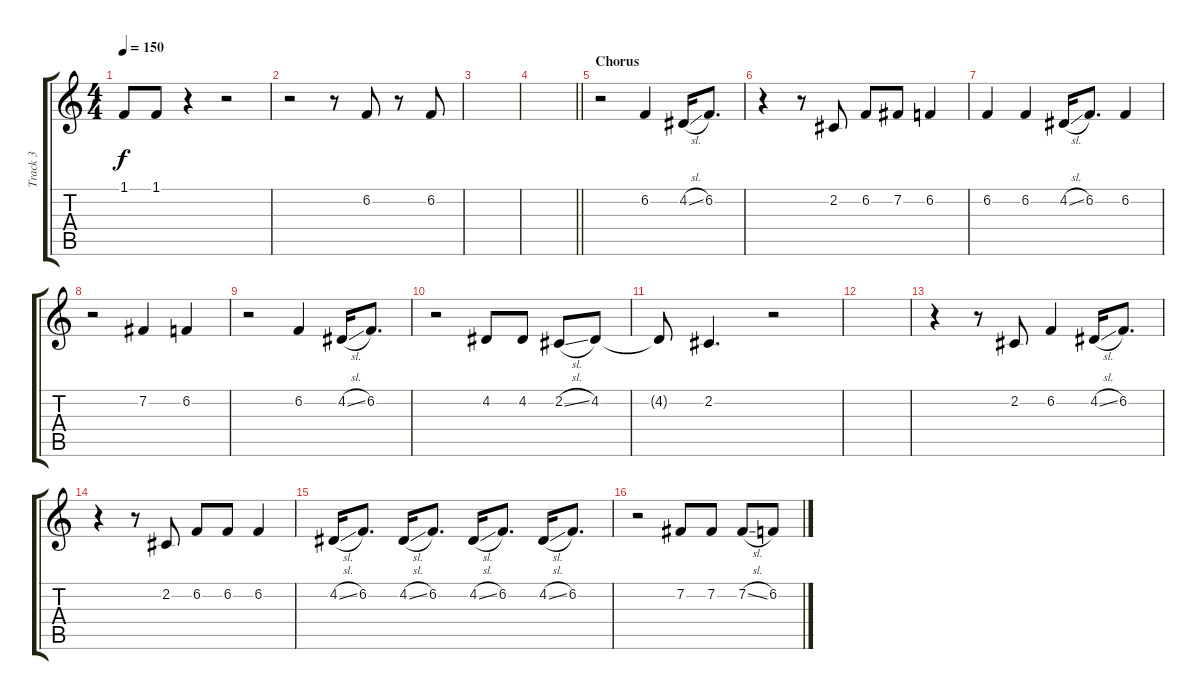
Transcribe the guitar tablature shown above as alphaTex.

\track ("Track 3" "Track 3") {instrument tenorsax}
\staff {score tabs}
\tuning (E4 B3 G3 D3 A2 E2) {hide}
\ts (4 4)
\tempo 150
\clef g2
\ks c
1.1.8{dy f} 1.1.8 r.4 r.2 |
r.2 r.8 6.2.8 r.8 6.2.8 |
|
\barLineRight lightlight
|
\section ("" "Chorus")
r.2 6.2.4 4.2{sl}.16 6.2.8{d} |
r.4 r.8 2.2.8 6.2.8 7.2.8 6.2.4 |
6.2.4 6.2.4 4.2{sl}.16 6.2.8{d} 6.2.4 |
r.2 7.2.4 6.2.4 |
r.2 6.2.4 4.2{sl}.16 6.2.8{d} |
r.2 4.2.8 4.2.8 2.2{sl}.8 4.2.8 |
4.2{t}.8 2.2.4{d} r.2 |
|
r.4 r.8 2.2.8 6.2.4 4.2{sl}.16 6.2.8{d} |
r.4 r.8 2.2.8 6.2.8 6.2.8 6.2.4 |
4.2{sl}.16 6.2.8{d} 4.2{sl}.16 6.2.8{d} 4.2{sl}.16 6.2.8{d} 4.2{sl}.16 6.2.8{d} |
r.2 7.2.8 7.2.8 7.2{sl}.8 6.2.8
